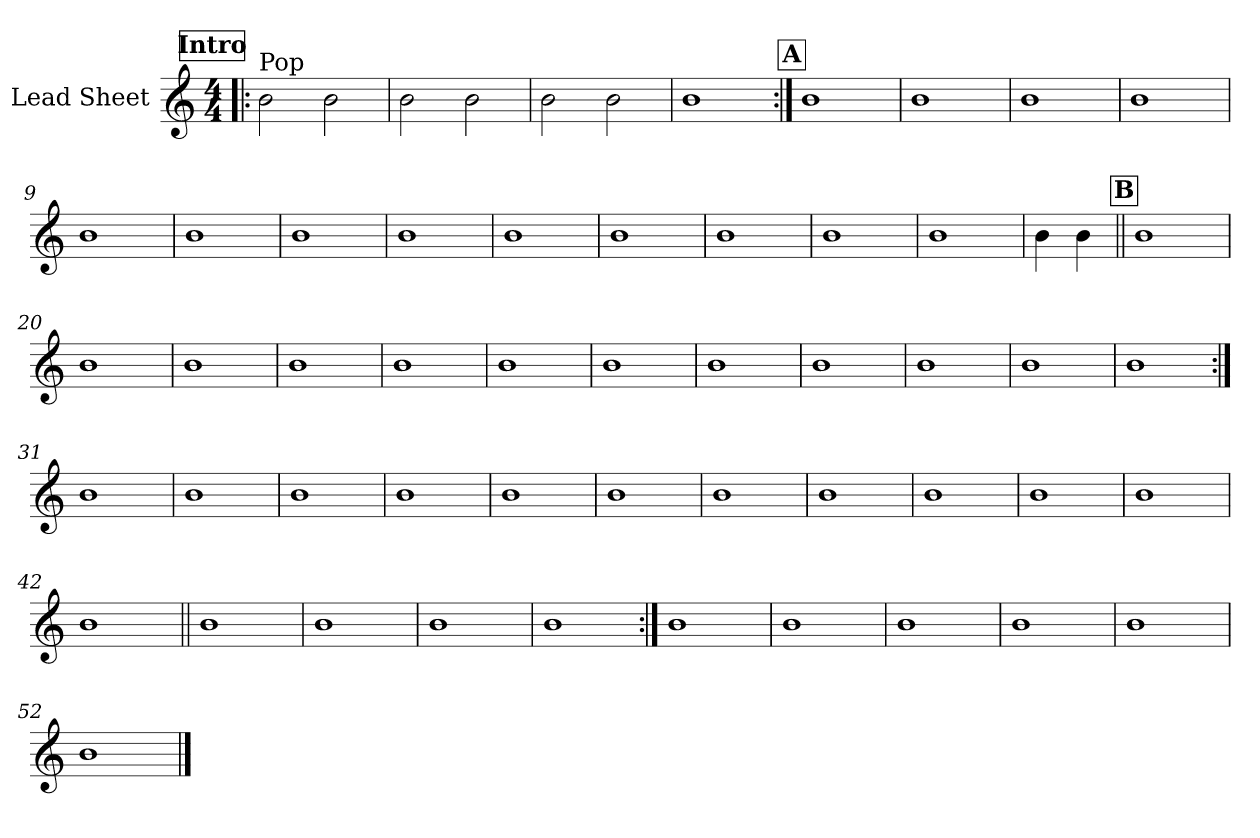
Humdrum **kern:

**kern
*part1
*staff1
*I"Lead Sheet
*clefG2
*k[]
*M4/4
*MM114
!!LO:REH:place=s1:a:fs=14:t=Intro
=1!|:
!LO:TX:a:t=Pop
2b\
2b\
=2
2b\
2b\
=3
2b\
2b\
=4
1b
!!LO:LB:g=z
!!LO:REH:place=s1:a:fs=14:t=A
=5:|!
1b
=6
1b
=7
1b
=8
1b
!!LO:LB:g=z
=9
1b
=10
1b
=11
1b
=12
1b
!!LO:LB:g=z
=13
1b
=14
1b
=15
1b
=16
1b
=17
1b
=18
4b\
4b\
!!LO:LB:g=z
!!LO:REH:place=s1:a:fs=14:t=B
=19||
1b
=20
1b
=21
1b
=22
1b
!!LO:LB:g=z
=23
1b
=24
1b
=25
1b
=26
1b
!!LO:LB:g=z
=27
1b
=28
1b
=29
1b
=30
1b
!!LO:LB:g=z
=31:|!
1b
=32
1b
=33
1b
=34
1b
!!LO:LB:g=z
=35
1b
=36
1b
=37
1b
=38
1b
!!LO:LB:g=z
=39
1b
=40
1b
=41
1b
=42
1b
!!LO:PB:g=z
=43||
1b
=44
1b
=45
1b
=46
1b
!!LO:LB:g=z
=47:|!
1b
=48
1b
=49
1b
=50
1b
=51
1b
=52
1b
==
*-
